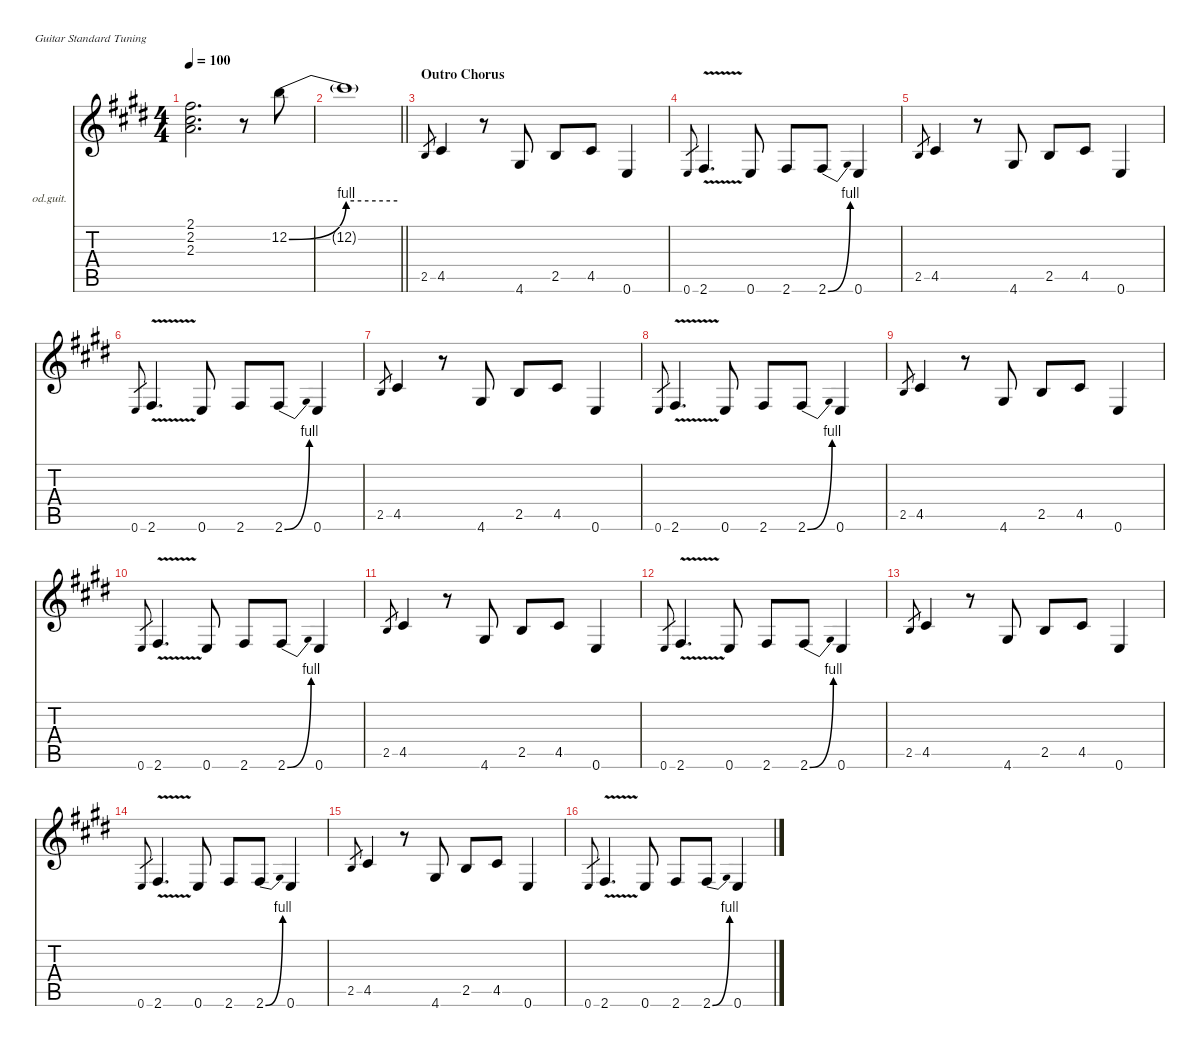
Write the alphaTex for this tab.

\defaultSystemsLayout 4
\hideDynamics
\bracketExtendMode nobrackets
\firstSystemTrackNameOrientation horizontal
\otherSystemsTrackNameOrientation horizontal
\track ("Rhythm Guitar" "od.guit.") {instrument overdrivenguitar}
\staff {score tabs}
\tuning (E4 B3 G3 D3 A2 E2)
\ts (4 4)
\tempo 100
\clef g2
\ks c#minor
(2.1{acc #} 2.2{acc #} 2.3{acc forcenatural}).2{d dy f beam Down} r.8{beam Down} 12.2{be (bend 0 0 60 4) acc forcenatural}.8{beam Down} |
\barLineRight lightlight
12.2{be (hold 0 4 60 4) t}.1{beam Down} |
\section ("" "Outro Chorus")
2.5{acc forcenatural}.8{gr dy mf beam Up} 4.5{acc #}.4{dy f beam Up} r.8{beam Up} 4.6{acc #}.8{beam Up} 2.5{acc forcenatural}.8{beam Up} 4.5{acc #}.8{beam Up} 0.6{acc forcenatural}.4{beam Up} |
0.6{acc forcenatural}.8{gr dy mf beam Up} 2.6{v acc #}.4{d dy f beam Up} 0.6{acc forcenatural}.8{beam Up} 2.6{acc #}.8{beam Up} 2.6{be (bend 0 0 30 4) acc #}.8{beam Up} 0.6{acc forcenatural}.4{beam Up} |
2.5{acc forcenatural}.8{gr dy mf beam Up} 4.5{acc #}.4{dy f beam Up} r.8{beam Up} 4.6{acc #}.8{beam Up} 2.5{acc forcenatural}.8{beam Up} 4.5{acc #}.8{beam Up} 0.6{acc forcenatural}.4{beam Up} |
0.6{acc forcenatural}.8{gr dy mf beam Up} 2.6{v acc #}.4{d dy f beam Up} 0.6{acc forcenatural}.8{beam Up} 2.6{acc #}.8{beam Up} 2.6{be (bend 0 0 30 4) acc #}.8{beam Up} 0.6{acc forcenatural}.4{beam Up} |
2.5{acc forcenatural}.8{gr dy mf beam Up} 4.5{acc #}.4{dy f beam Up} r.8{beam Up} 4.6{acc #}.8{beam Up} 2.5{acc forcenatural}.8{beam Up} 4.5{acc #}.8{beam Up} 0.6{acc forcenatural}.4{beam Up} |
0.6{acc forcenatural}.8{gr dy mf beam Up} 2.6{v acc #}.4{d dy f beam Up} 0.6{acc forcenatural}.8{beam Up} 2.6{acc #}.8{beam Up} 2.6{be (bend 0 0 30 4) acc #}.8{beam Up} 0.6{acc forcenatural}.4{beam Up} |
2.5{acc forcenatural}.8{gr dy mf beam Up} 4.5{acc #}.4{dy f beam Up} r.8{beam Up} 4.6{acc #}.8{beam Up} 2.5{acc forcenatural}.8{beam Up} 4.5{acc #}.8{beam Up} 0.6{acc forcenatural}.4{beam Up} |
0.6{acc forcenatural}.8{gr dy mf beam Up} 2.6{v acc #}.4{d dy f beam Up} 0.6{acc forcenatural}.8{beam Up} 2.6{acc #}.8{beam Up} 2.6{be (bend 0 0 30 4) acc #}.8{beam Up} 0.6{acc forcenatural}.4{beam Up} |
2.5{acc forcenatural}.8{gr dy mf beam Up} 4.5{acc #}.4{dy f beam Up} r.8{beam Up} 4.6{acc #}.8{beam Up} 2.5{acc forcenatural}.8{beam Up} 4.5{acc #}.8{beam Up} 0.6{acc forcenatural}.4{beam Up} |
0.6{acc forcenatural}.8{gr dy mf beam Up} 2.6{v acc #}.4{d dy f beam Up} 0.6{acc forcenatural}.8{beam Up} 2.6{acc #}.8{beam Up} 2.6{be (bend 0 0 30 4) acc #}.8{beam Up} 0.6{acc forcenatural}.4{beam Up} |
2.5{acc forcenatural}.8{gr dy mf beam Up} 4.5{acc #}.4{dy f beam Up} r.8{beam Up} 4.6{acc #}.8{beam Up} 2.5{acc forcenatural}.8{beam Up} 4.5{acc #}.8{beam Up} 0.6{acc forcenatural}.4{beam Up} |
0.6{acc forcenatural}.8{gr dy mf beam Up} 2.6{v acc #}.4{d dy f beam Up} 0.6{acc forcenatural}.8{beam Up} 2.6{acc #}.8{beam Up} 2.6{be (bend 0 0 30 4) acc #}.8{beam Up} 0.6{acc forcenatural}.4{beam Up} |
2.5{acc forcenatural}.8{gr dy mf beam Up} 4.5{acc #}.4{dy f beam Up} r.8{beam Up} 4.6{acc #}.8{beam Up} 2.5{acc forcenatural}.8{beam Up} 4.5{acc #}.8{beam Up} 0.6{acc forcenatural}.4{beam Up} |
0.6{acc forcenatural}.8{gr dy mf beam Up} 2.6{v acc #}.4{d dy f beam Up} 0.6{acc forcenatural}.8{beam Up} 2.6{acc #}.8{beam Up} 2.6{be (bend 0 0 30 4) acc #}.8{beam Up} 0.6{acc forcenatural}.4{beam Up}
